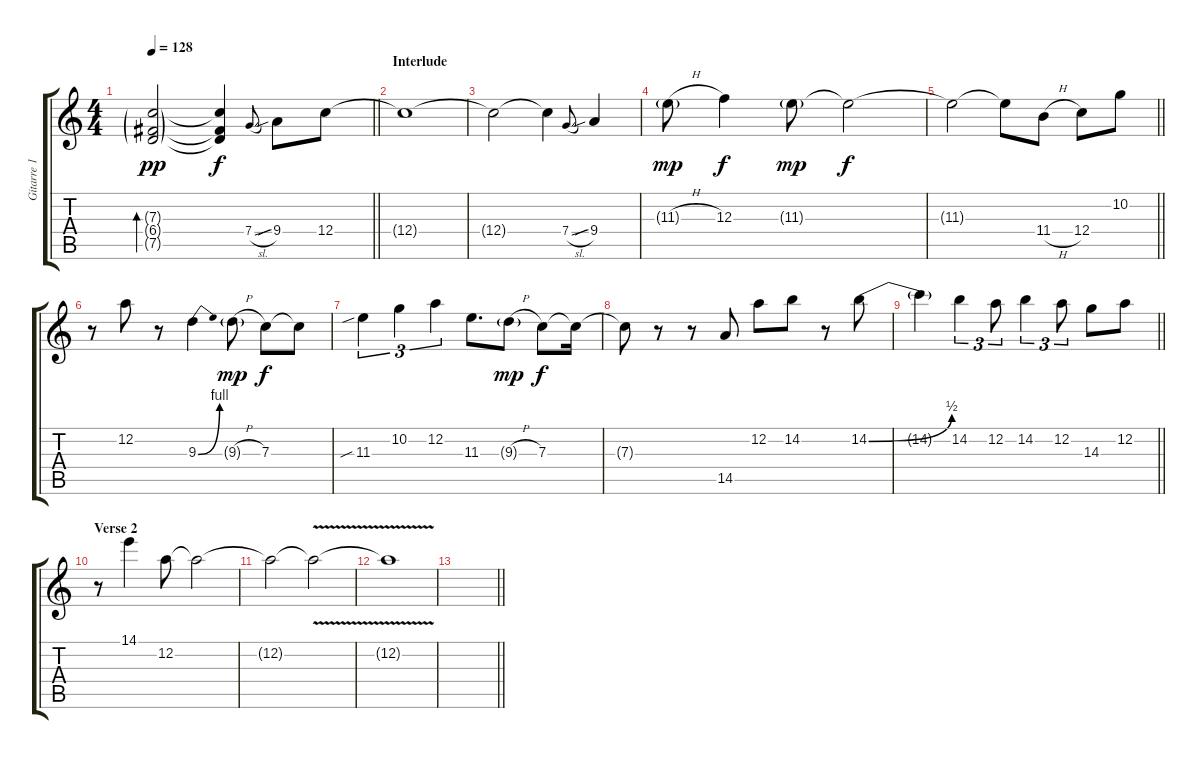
\track ("Gitarre 1" "Gitarre 1") {instrument electricguitarclean}
\staff {score tabs}
\tuning (D4 A3 F3 C3 G2 C2) {hide}
\ts (4 4)
\tempo 128
\clef g2
\barLineRight lightlight
\ks c
(7.3{g} 6.4{g} 7.5{g}).2{bd 480 dy pp} (7.3{t} 6.4{t} 7.5{t}).4{dy f} 7.4{sl}.8{gr onbeat} 9.4{sib}.8 12.4.8 |
\section ("" "Interlude")
12.4{t}.1 |
12.4{t}.2 12.4{t}.4 7.4{sl}.8{gr onbeat} 9.4{sib}.4 |
11.3{h g}.8{dy mp} 12.3.4{dy f} 11.3{g}.8{dy mp} 11.3{t}.2{dy f} |
\barLineRight lightlight
11.3{t}.2 11.3{t}.8 11.4{h}.8 12.4.8 10.2.8 |
r.8 12.2.8 r.8 9.3{be (bend 0 0 60 4)}.4 9.3{h g}.8{dy mp} 7.3.8{dy f} 7.3{t}.8 |
11.3{sib}.4{tu (3 2)} 10.2.4{tu (3 2)} 12.2.4{tu (3 2)} 11.3.8{d} 9.3{h g}.8{dy mp} 7.3.8{dy f} 7.3{t}.16 |
7.3{t}.8 r.8 r.8 14.5.8 12.2.8 14.2.8 r.8 14.2{be (bend 0 0 60 2)}.8 |
\barLineRight lightlight
14.2{t}.4 14.2.4{tu (3 2)} 12.2.8{tu (3 2)} 14.2.4{tu (3 2)} 12.2.8{tu (3 2)} 14.3.8 12.2.8 |
\section ("" "Verse 2")
r.8 14.1.4 12.2.8 12.2{t}.2 |
12.2{t}.2 12.2{v t}.2 |
12.2{t}.1 |
\barLineRight lightlight
